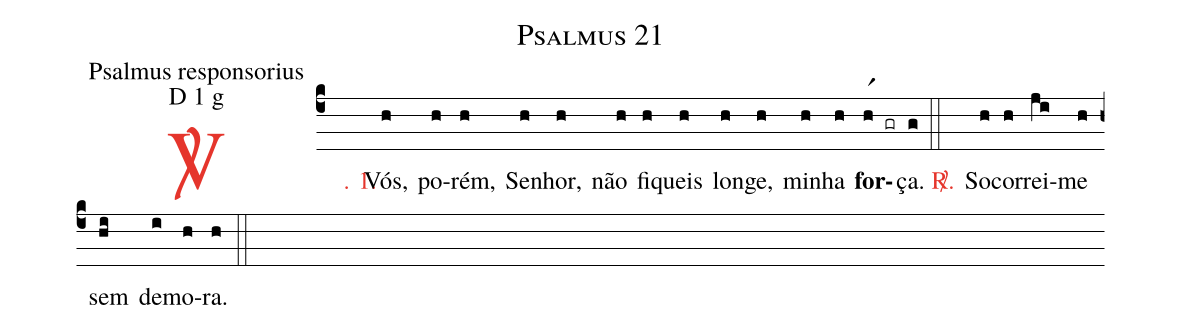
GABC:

name: Psalmus 21;
office-part: Psalmus responsorius;
mode: D 1 g;
%%
(c4)

<c><sp>V/</sp>. 1.</c>() Vós,(h) po(h)rém,(h) Se(h)nhor,(h) não(h) fi(h)queis(h) lon(h)ge,(h) mi(h)nha(h) <b>for</b>(hr1 gr)ça.(g)

(::)

<nlba><c><sp>R/</sp>.</c>() So</nlba>(h)cor(h)rei-(ji)me(h) sem(hi) de(i)mo(h)ra.(h)

(::)
